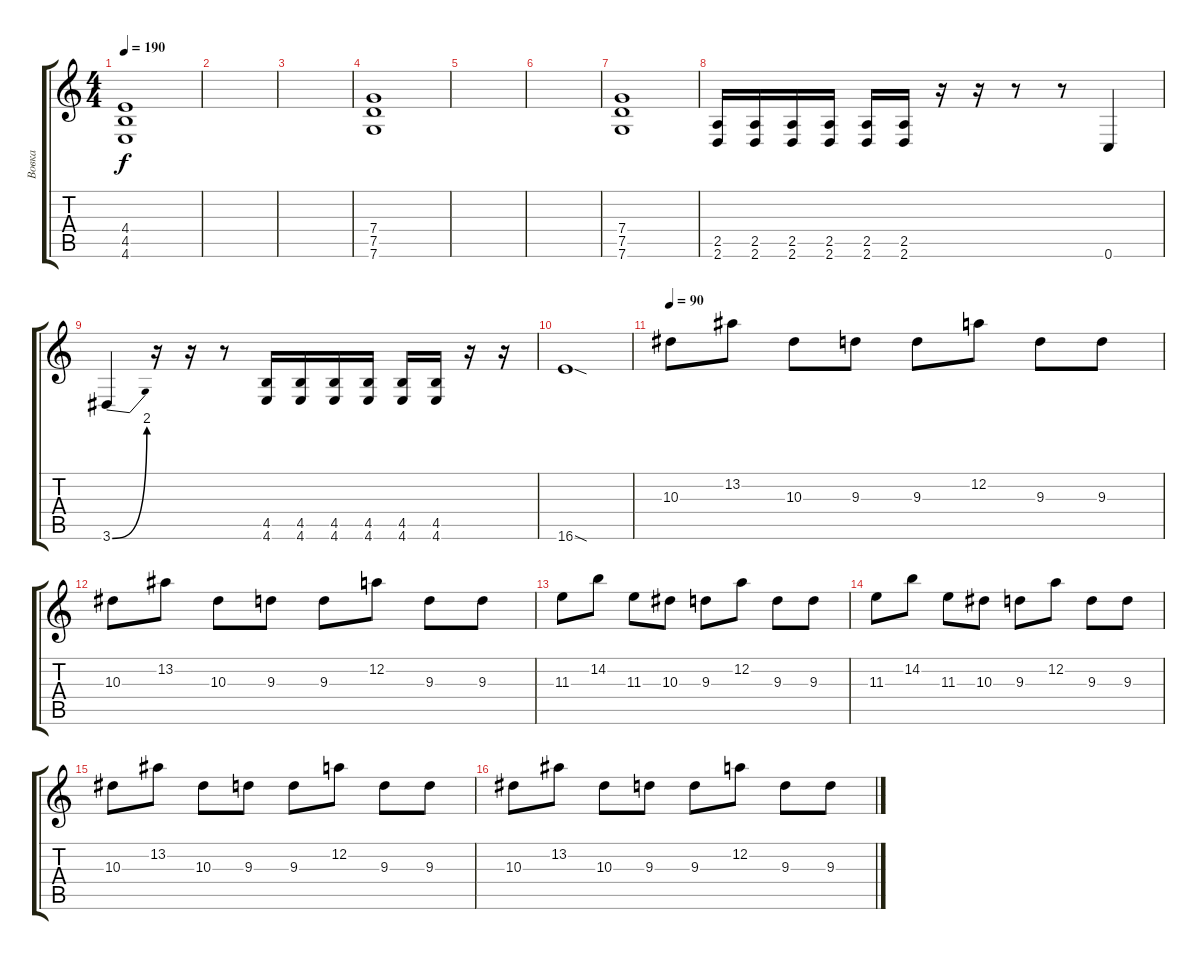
\track ("Вовка" "Вовка") {instrument distortionguitar}
\staff {score tabs}
\tuning (D4 A3 F3 C3 G2 C2) {hide}
\ts (4 4)
\tempo 190
\clef g2
\ks c
(4.4 4.5 4.6).1{dy f} |
|
|
(7.4 7.5 7.6).1 |
|
|
(7.4 7.5 7.6).1 |
(2.5 2.6).16 (2.5 2.6).16 (2.5 2.6).16 (2.5 2.6).16 (2.5 2.6).16 (2.5 2.6).16 r.16 r.16 r.8 r.8 0.6.4 |
3.6{be (bend 0 0 60 8)}.4 r.16 r.16 r.8 (4.5 4.6).16 (4.5 4.6).16 (4.5 4.6).16 (4.5 4.6).16 (4.5 4.6).16 (4.5 4.6).16 r.16 r.16 |
16.6{sod}.1 |
\tempo 90
10.3.8 13.2.8 10.3.8 9.3.8 9.3.8 12.2.8 9.3.8 9.3.8 |
10.3.8 13.2.8 10.3.8 9.3.8 9.3.8 12.2.8 9.3.8 9.3.8 |
11.3.8 14.2.8 11.3.8 10.3.8 9.3.8 12.2.8 9.3.8 9.3.8 |
11.3.8 14.2.8 11.3.8 10.3.8 9.3.8 12.2.8 9.3.8 9.3.8 |
10.3.8 13.2.8 10.3.8 9.3.8 9.3.8 12.2.8 9.3.8 9.3.8 |
10.3.8 13.2.8 10.3.8 9.3.8 9.3.8 12.2.8 9.3.8 9.3.8
